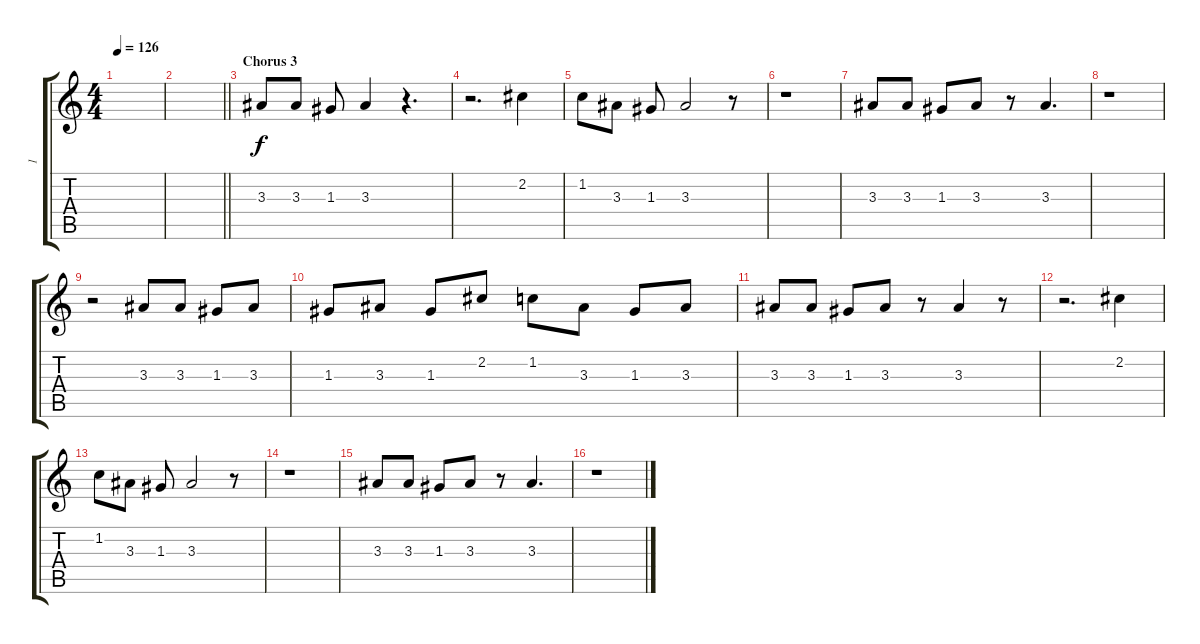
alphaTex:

\track ("1" "1") {instrument distortionguitar}
\staff {score tabs}
\tuning (E4 B3 G3 D3 A2 E2) {hide}
\ts (4 4)
\tempo 126
\clef g2
\ks c
|
\barLineRight lightlight
|
\section ("" "Chorus 3")
3.3.8 3.3.8 1.3.8 3.3.4 r.4{d} |
r.2{d} 2.2.4 |
1.2.8 3.3.8 1.3.8 3.3.2 r.8 |
r.1 |
3.3.8 3.3.8 1.3.8 3.3.8 r.8 3.3.4{d} |
r.1 |
r.2 3.3.8 3.3.8 1.3.8 3.3.8 |
1.3.8 3.3.8 1.3.8 2.2.8 1.2.8 3.3.8 1.3.8 3.3.8 |
3.3.8 3.3.8 1.3.8 3.3.8 r.8 3.3.4 r.8 |
r.2{d} 2.2.4 |
1.2.8 3.3.8 1.3.8 3.3.2 r.8 |
r.1 |
3.3.8 3.3.8 1.3.8 3.3.8 r.8 3.3.4{d} |
r.1
